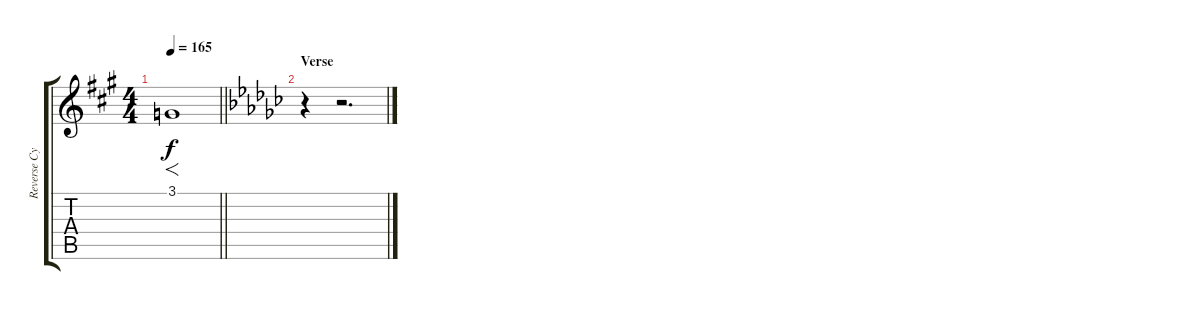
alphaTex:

\track ("Reverse Cymbal" "Reverse Cy") {instrument reversecymbal}
\staff {score tabs}
\tuning (E4 B3 G3 D3 A2 E2) {hide}
\ts (4 4)
\tempo 165
\clef g2
\barLineRight lightlight
\ks a
3.1.1{f dy f} |
\section ("" "Verse")
\ks gb
r.4 r.2{d}
